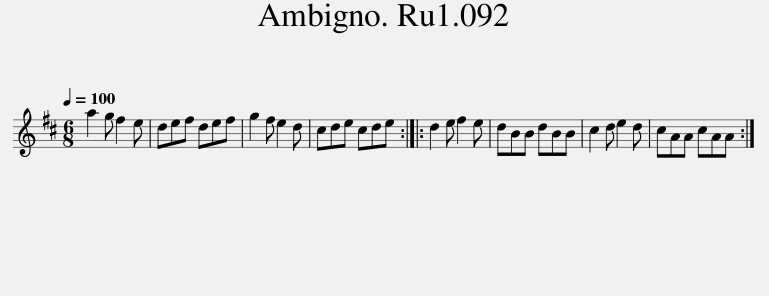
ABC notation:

X:1
L:1/8
Q:1/4=100
M:6/8
I:linebreak $
K:D
V:1 treble
V:1
 a2 g f2 e | def def | g2 f e2 d | cde cde :: d2 e f2 e | %5
 dBB dBB | c2 d e2 d | cAA cAA :| %8
